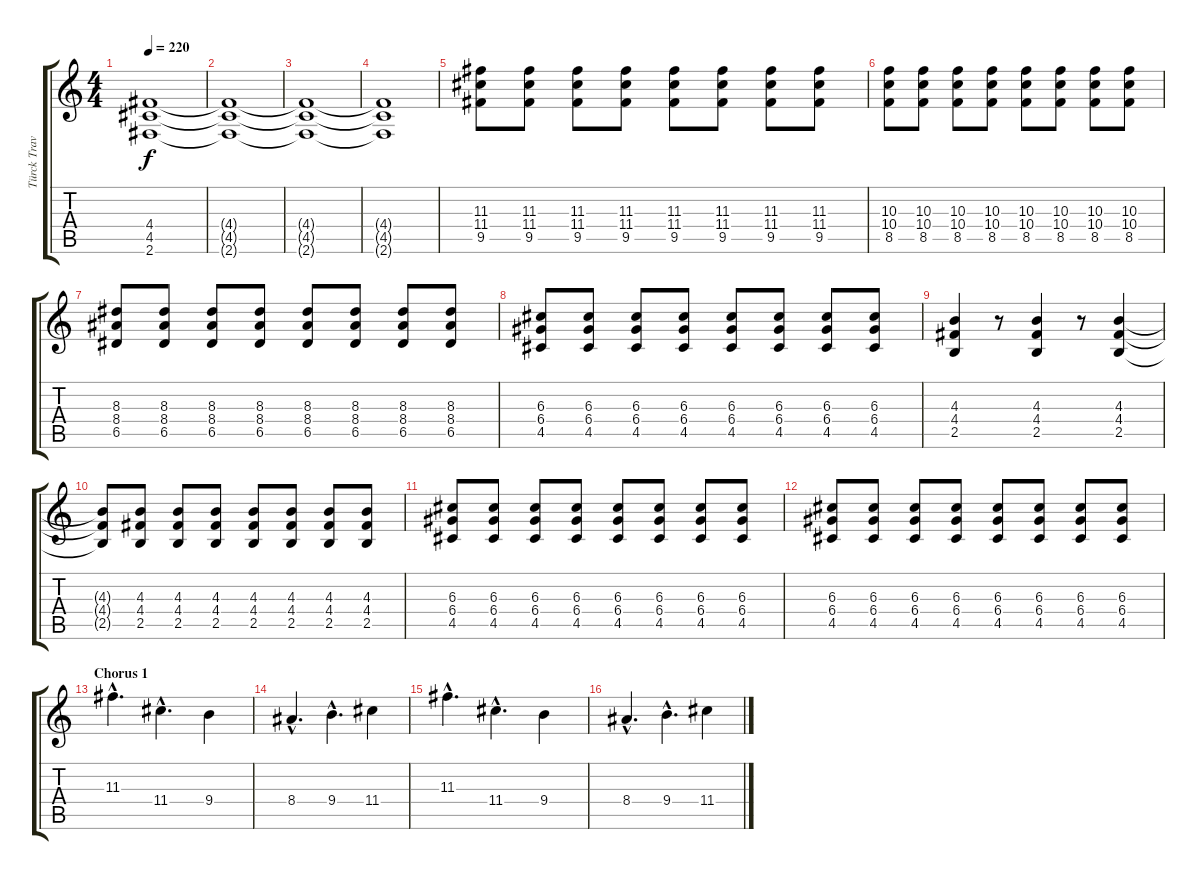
\track ("Türck Travolta" "Türck Trav") {instrument distortionguitar}
\staff {score tabs}
\tuning (E4 B3 G3 D3 A2 E2) {hide}
\ts (4 4)
\tempo 220
\clef g2
\ks c
(4.4 4.5 2.6).1{dy f} |
(4.4{t} 4.5{t} 2.6{t}).1 |
(4.4{t} 4.5{t} 2.6{t}).1 |
(4.4{t} 4.5{t} 2.6{t}).1 |
(11.3 11.4 9.5).8 (11.3 11.4 9.5).8 (11.3 11.4 9.5).8 (11.3 11.4 9.5).8 (11.3 11.4 9.5).8 (11.3 11.4 9.5).8 (11.3 11.4 9.5).8 (11.3 11.4 9.5).8 |
(10.3 10.4 8.5).8 (10.3 10.4 8.5).8 (10.3 10.4 8.5).8 (10.3 10.4 8.5).8 (10.3 10.4 8.5).8 (10.3 10.4 8.5).8 (10.3 10.4 8.5).8 (10.3 10.4 8.5).8 |
(8.3 8.4 6.5).8 (8.3 8.4 6.5).8 (8.3 8.4 6.5).8 (8.3 8.4 6.5).8 (8.3 8.4 6.5).8 (8.3 8.4 6.5).8 (8.3 8.4 6.5).8 (8.3 8.4 6.5).8 |
(6.3 6.4 4.5).8 (6.3 6.4 4.5).8 (6.3 6.4 4.5).8 (6.3 6.4 4.5).8 (6.3 6.4 4.5).8 (6.3 6.4 4.5).8 (6.3 6.4 4.5).8 (6.3 6.4 4.5).8 |
(4.3 4.4 2.5).4 r.8 (4.3 4.4 2.5).4 r.8 (4.3 4.4 2.5).4 |
(4.3{t} 4.4{t} 2.5{t}).8 (4.3 4.4 2.5).8 (4.3 4.4 2.5).8 (4.3 4.4 2.5).8 (4.3 4.4 2.5).8 (4.3 4.4 2.5).8 (4.3 4.4 2.5).8 (4.3 4.4 2.5).8 |
(6.3 6.4 4.5).8 (6.3 6.4 4.5).8 (6.3 6.4 4.5).8 (6.3 6.4 4.5).8 (6.3 6.4 4.5).8 (6.3 6.4 4.5).8 (6.3 6.4 4.5).8 (6.3 6.4 4.5).8 |
(6.3 6.4 4.5).8 (6.3 6.4 4.5).8 (6.3 6.4 4.5).8 (6.3 6.4 4.5).8 (6.3 6.4 4.5).8 (6.3 6.4 4.5).8 (6.3 6.4 4.5).8 (6.3 6.4 4.5).8 |
\section ("" "Chorus 1")
11.3{hac}.4{d} 11.4{hac}.4{d} 9.4.4 |
8.4{hac}.4{d} 9.4{hac}.4{d} 11.4.4 |
11.3{hac}.4{d} 11.4{hac}.4{d} 9.4.4 |
8.4{hac}.4{d} 9.4{hac}.4{d} 11.4.4
